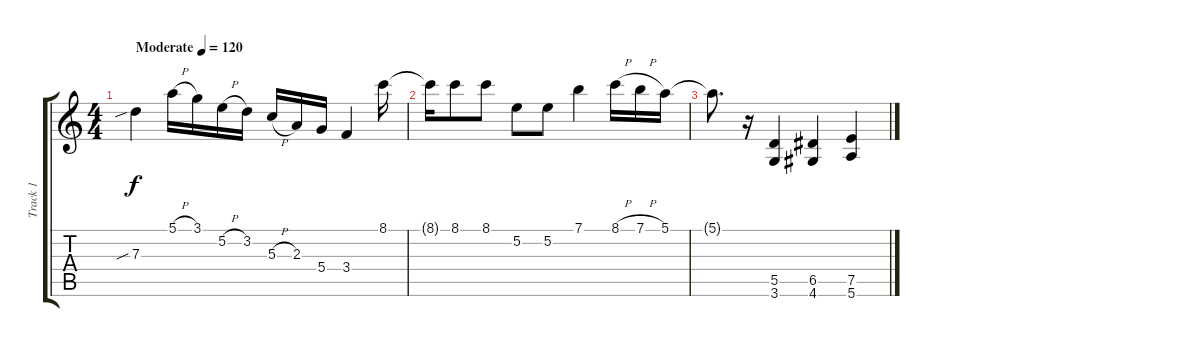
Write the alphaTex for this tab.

\track ("Track 1" "Track 1") {instrument distortionguitar}
\staff {score tabs}
\tuning (E4 B3 G3 D3 A2 E2) {hide}
\ts (4 4)
\tempo (120 "Moderate")
\clef g2
\ks c
7.3{sib}.4{dy f instrument distortionguitar} 5.1{h}.16 3.1.16 5.2{h}.16 3.2.16 5.3{h}.16 2.3.16 5.4.16 3.4.4 8.1.16 |
8.1{t}.16 8.1.8 8.1.8 5.2.8 5.2.8 7.1.4 8.1{h}.16 7.1{h}.16 5.1.16 |
5.1{t}.8{d} r.16 (5.5 3.6).4 (6.5 4.6).4 (7.5 5.6).4
